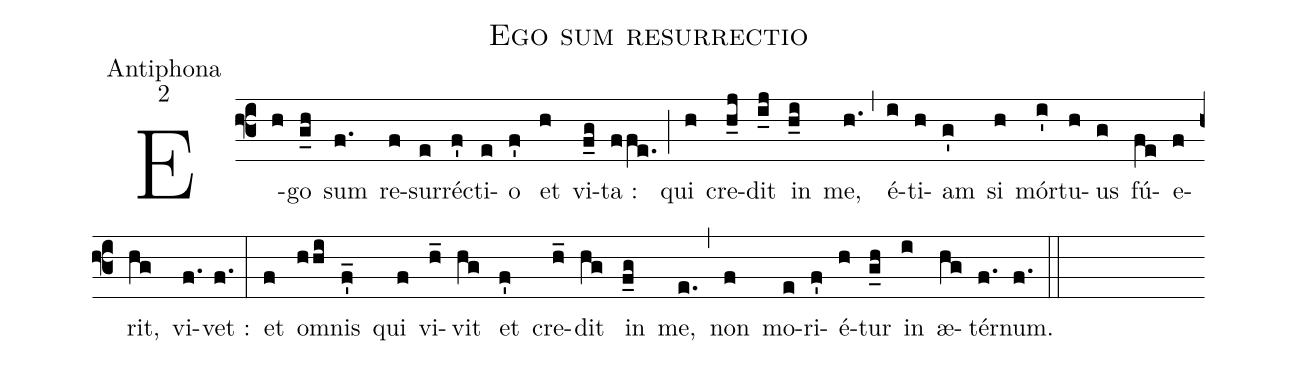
name:Ego sum resurrectio;
office-part:Antiphona;
mode:2;
%%
(f3) E(h)go(g_h) sum(f.) re(f)sur(e)ré(f')cti(e)o(f') et(h) vi(f_g)ta :(ffe.) (;) qui(h) cre(h_j)dit(i_j) in(h_i) me,(h.) (,) é(i)ti(h)am(g') si(h) mór(i')tu(h)us(g) fú(fe)e(f)rit,(hg) vi(f.)vet :(f.) (:) et(f) o(hhi)mnis(f'_) qui(f) vi(h_)vit(hg) et(f') cre(h_)dit(hg) in(f_g) me,(e.) (,) non(f) mo(e)ri(f')é(h)tur(g_h) in(i) æ(hg)tér(f.)num.(f.) (::)
